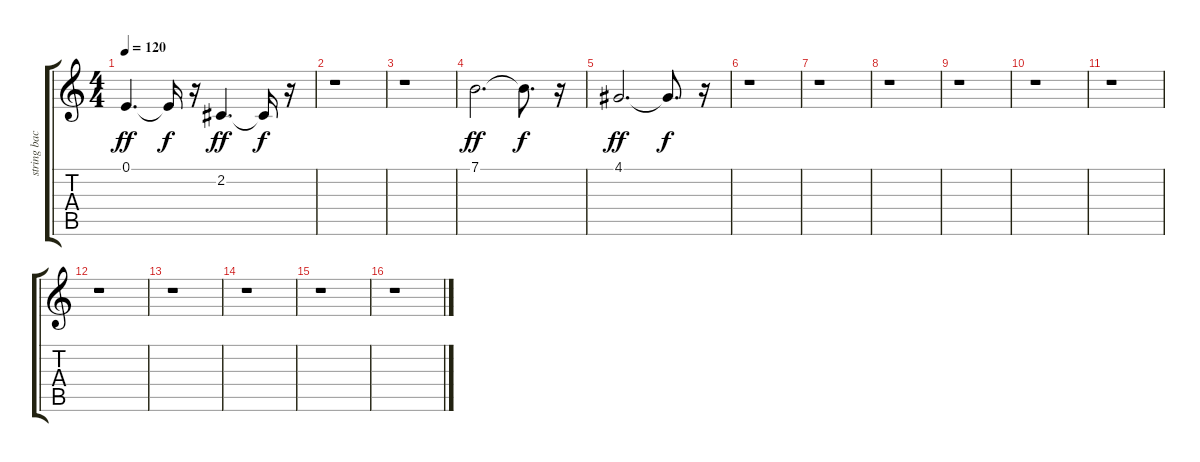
\track ("string backup" "string bac") {instrument stringensemble1}
\staff {score tabs}
\tuning (E4 B3 G3 D3 A2 E2) {hide}
\ts (4 4)
\tempo 120
\clef g2
\ks c
0.1.4{d dy ff} 0.1{t}.16{dy f} r.16 2.2.4{d dy ff} 2.2{t}.16{dy f} r.16 |
r.1 |
r.1 |
7.1.2{d dy ff} 7.1{t}.8{d dy f} r.16 |
4.1.2{d dy ff} 4.1{t}.8{d dy f} r.16 |
r.1 |
r.1 |
r.1 |
r.1 |
r.1 |
r.1 |
r.1 |
r.1 |
r.1 |
r.1 |
r.1
